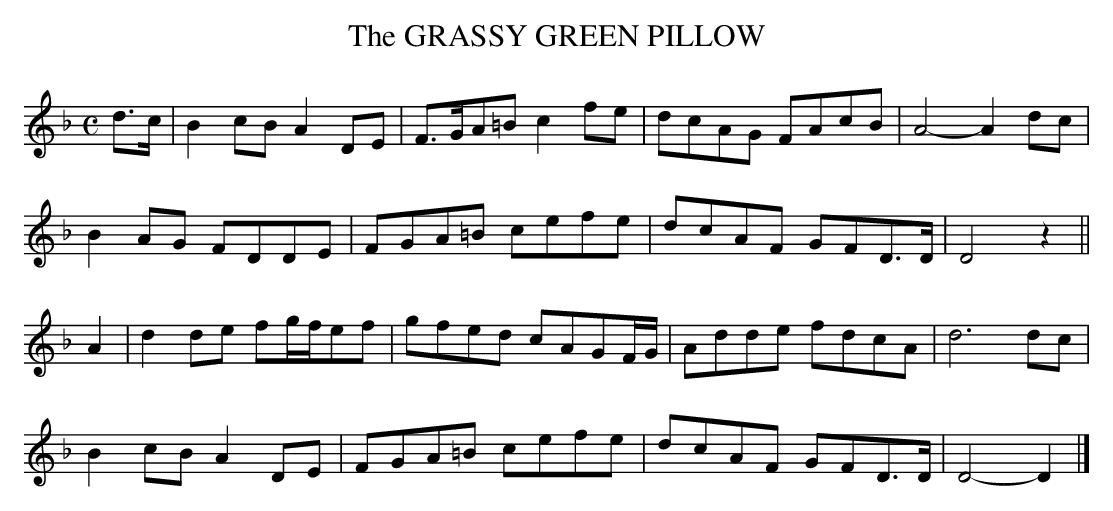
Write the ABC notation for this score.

X:1
T:GRASSY GREEN PILLOW, The
Y:"moderate"
M:C
L:1/8
K:Dm
d>c|B2cB A2DE|F>GA=B c2fe|dcAG FAcB|A4-A2dc|
B2AG FDDE|FGA=B cefe|dcAF GFD>D|D4z2||
A2|d2de fg/f/ef|gfed cAGF/G/|Adde fdcA|d6dc|
B2cB A2DE|FGA=B cefe|dcAF GFD>D|D4-D2|]
